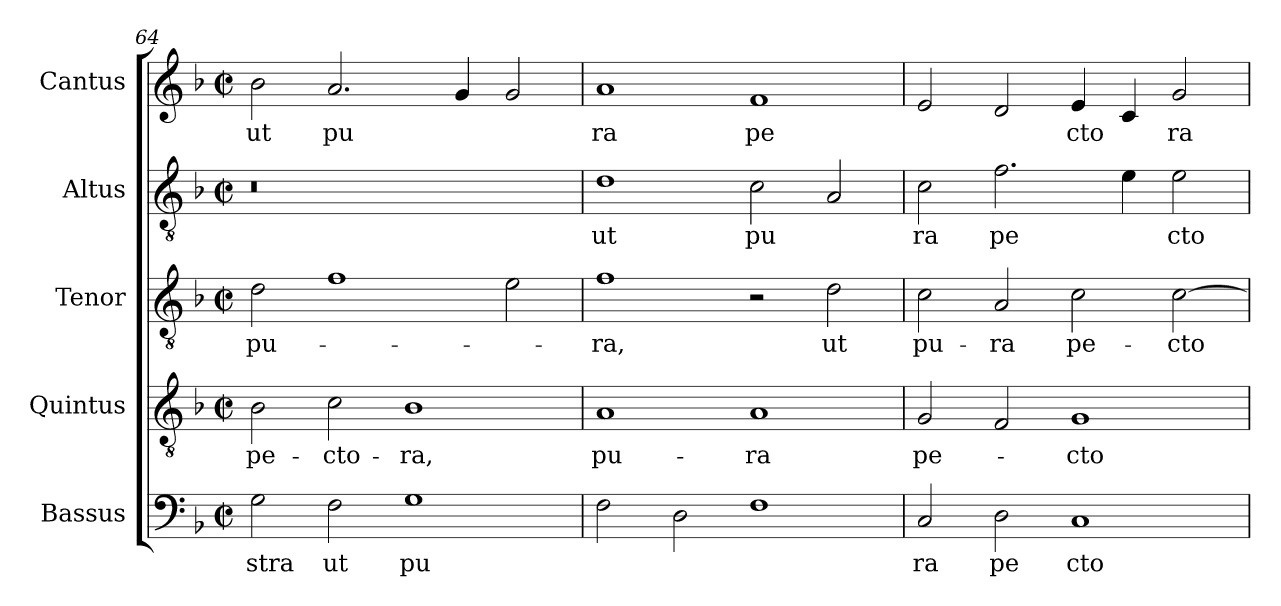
**kern	**text	**kern	**text	**kern	**text	**kern	**text	**kern	**text
*part5	*part5	*part4	*part4	*part3	*part3	*part2	*part2	*part1	*part1
*staff5	*staff5	*staff4	*staff4	*staff3	*staff3	*staff2	*staff2	*staff1	*staff1
*I"Bassus	*	*I"Quintus	*	*I"Tenor	*	*I"Altus	*	*I"Cantus	*
!!LO:LB:g=z
*clefF4	*	*clefGv2	*	*clefGv2	*	*clefGv2	*	*clefG2	*
*k[b-]	*	*k[b-]	*	*k[b-]	*	*k[b-]	*	*k[b-]	*
*F:	*	*F:	*	*F:	*	*F:	*	*F:	*
*M2/2	*	*M2/2	*	*M2/2	*	*M2/2	*	*M2/2	*
*met(c|)	*	*met(c|)	*	*met(c|)	*	*met(c|)	*	*met(c|)	*
=64	=64	=64	=64	=64	=64	=64	=64	=64	=64
!	!LO:LY:b:cj	!	!LO:LY:b:cj	!	!LO:LY:b	!	!	!	!LO:LY:b:cj
2G\	-stra	2B-\	pe-	2d\	pu-	0r	.	2b-\	ut
!	!LO:LY:b:cj	!	!LO:LY:b:cj	!	!	!	!	!	!LO:LY:b
2F\	ut	2c\	-cto-	1f	.	.	.	2.a/	pu
!	!LO:LY:b:cj	!	!LO:LY:b:cj	!	!	!	!	!	!
1G	pu	1B-	-ra,	.	.	.	.	.	.
.	.	.	.	.	.	.	.	4g/	.
.	.	.	.	2e\	.	.	.	2g/	.
=65	=65	=65	=65	=65	=65	=65	=65	=65	=65
!	!	!	!LO:LY:b:cj	!	!LO:LY:b:cj	!	!LO:LY:b:cj	!	!LO:LY:b:cj
2F\	.	1A	pu-	1f	-ra,	1d	ut	1a	ra
2D\	.	.	.	.	.	.	.	.	.
!	!	!	!LO:LY:b:cj	!	!	!	!LO:LY:b	!	!LO:LY:b:cj
1F	.	1A	-ra	2r	.	2c\	pu	1f	pe
!	!	!	!	!	!LO:LY:b:cj	!	!	!	!
.	.	.	.	2d\	ut	2A/	.	.	.
=66	=66	=66	=66	=66	=66	=66	=66	=66	=66
!	!LO:LY:b:cj	!	!LO:LY:b:cj	!	!LO:LY:b:cj	!	!LO:LY:b:cj	!	!
2C/	ra	2G/	pe-	2c\	pu-	2c\	ra	2e/	.
!	!LO:LY:b:cj	!	!	!	!LO:LY:b:cj	!	!LO:LY:b:cj	!	!
2D\	pe	2F/	.	2A/	-ra	2.f\	pe	2d/	.
!	!LO:LY:b:cj	!	!LO:LY:b:cj	!	!LO:LY:b:cj	!	!	!	!LO:LY:b
1C	cto	1G	-cto-	2c\	pe-	.	.	4e/	cto
.	.	.	.	.	.	4e\	.	4c/	.
!	!	!	!	!	!LO:LY:b	!	!LO:LY:b:cj	!	!LO:LY:b:cj
.	.	.	.	[>2c\	-cto-	2e\	cto	2g/	ra
=	=	=	=	=	=	=	=	=	=
*-	*-	*-	*-	*-	*-	*-	*-	*-	*-
